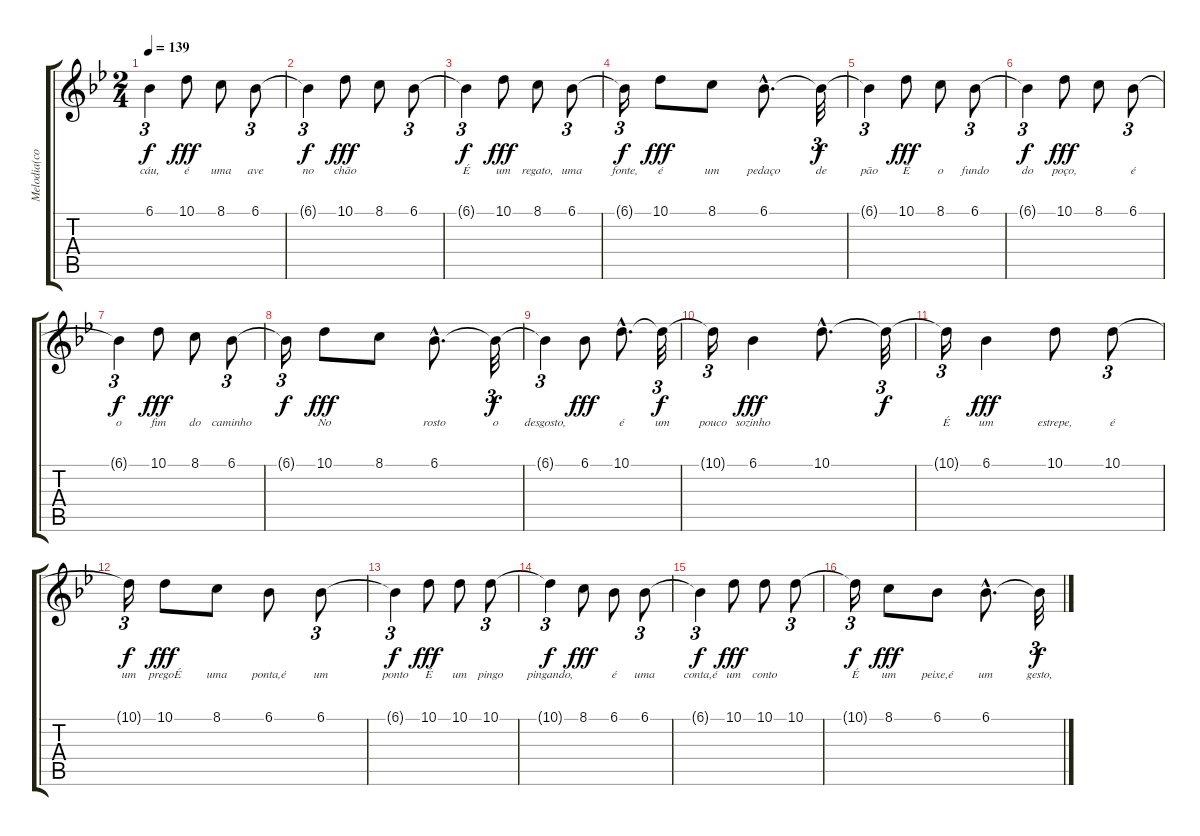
\track ("Melodia(com letra)" "Melodia(co") {instrument synthstrings1}
\staff {score tabs}
\tuning (E4 B3 G3 D3 A2 E2) {hide}
\ts (2 4)
\tempo 139
\clef g2
\ks bb
6.1{t}.4{tu (3 2) lyrics (0 "cáu,") lyrics (1 "") lyrics (2 "") lyrics (3 "") lyrics (4 "") dy f} 10.1.8{lyrics (0 "é") lyrics (1 "") lyrics (2 "") lyrics (3 "") lyrics (4 "") dy fff} 8.1.8{lyrics (0 "uma") lyrics (1 "") lyrics (2 "") lyrics (3 "") lyrics (4 "")} 6.1.8{tu (3 2) lyrics (0 "ave") lyrics (1 "") lyrics (2 "") lyrics (3 "") lyrics (4 "")} |
6.1{t}.4{tu (3 2) lyrics (0 "no") lyrics (1 "") lyrics (2 "") lyrics (3 "") lyrics (4 "") dy f} 10.1.8{lyrics (0 "chão") lyrics (1 "") lyrics (2 "") lyrics (3 "") lyrics (4 "") dy fff} 8.1.8{lyrics (0 "") lyrics (1 "") lyrics (2 "") lyrics (3 "") lyrics (4 "")} 6.1.8{tu (3 2) lyrics (0 "") lyrics (1 "") lyrics (2 "") lyrics (3 "") lyrics (4 "")} |
6.1{t}.4{tu (3 2) lyrics (0 "É") lyrics (1 "") lyrics (2 "") lyrics (3 "") lyrics (4 "") dy f} 10.1.8{lyrics (0 "um") lyrics (1 "") lyrics (2 "") lyrics (3 "") lyrics (4 "") dy fff} 8.1.8{lyrics (0 "regato,") lyrics (1 "") lyrics (2 "") lyrics (3 "") lyrics (4 "")} 6.1.8{tu (3 2) lyrics (0 "uma") lyrics (1 "") lyrics (2 "") lyrics (3 "") lyrics (4 "")} |
6.1{t}.16{tu (3 2) lyrics (0 "fonte,") lyrics (1 "") lyrics (2 "") lyrics (3 "") lyrics (4 "") dy f} 10.1.8{lyrics (0 "é") lyrics (1 "") lyrics (2 "") lyrics (3 "") lyrics (4 "") dy fff} 8.1.8{lyrics (0 "um") lyrics (1 "") lyrics (2 "") lyrics (3 "") lyrics (4 "")} 6.1{hac}.8{d lyrics (0 "pedaço") lyrics (1 "") lyrics (2 "") lyrics (3 "") lyrics (4 "")} 6.1{t}.32{tu (3 2) lyrics (0 "de") lyrics (1 "") lyrics (2 "") lyrics (3 "") lyrics (4 "") dy f} |
6.1{t}.4{tu (3 2) lyrics (0 "pão") lyrics (1 "") lyrics (2 "") lyrics (3 "") lyrics (4 "")} 10.1.8{lyrics (0 "É") lyrics (1 "") lyrics (2 "") lyrics (3 "") lyrics (4 "") dy fff} 8.1.8{lyrics (0 "o") lyrics (1 "") lyrics (2 "") lyrics (3 "") lyrics (4 "")} 6.1.8{tu (3 2) lyrics (0 "fundo") lyrics (1 "") lyrics (2 "") lyrics (3 "") lyrics (4 "")} |
6.1{t}.4{tu (3 2) lyrics (0 "do") lyrics (1 "") lyrics (2 "") lyrics (3 "") lyrics (4 "") dy f} 10.1.8{lyrics (0 "poço,") lyrics (1 "") lyrics (2 "") lyrics (3 "") lyrics (4 "") dy fff} 8.1.8{lyrics (0 "") lyrics (1 "") lyrics (2 "") lyrics (3 "") lyrics (4 "")} 6.1.8{tu (3 2) lyrics (0 "é") lyrics (1 "") lyrics (2 "") lyrics (3 "") lyrics (4 "")} |
6.1{t}.4{tu (3 2) lyrics (0 "o") lyrics (1 "") lyrics (2 "") lyrics (3 "") lyrics (4 "") dy f} 10.1.8{lyrics (0 "fim") lyrics (1 "") lyrics (2 "") lyrics (3 "") lyrics (4 "") dy fff} 8.1.8{lyrics (0 "do") lyrics (1 "") lyrics (2 "") lyrics (3 "") lyrics (4 "")} 6.1.8{tu (3 2) lyrics (0 "caminho") lyrics (1 "") lyrics (2 "") lyrics (3 "") lyrics (4 "")} |
6.1{t}.16{tu (3 2) lyrics (0 "") lyrics (1 "") lyrics (2 "") lyrics (3 "") lyrics (4 "") dy f} 10.1.8{lyrics (0 "No") lyrics (1 "") lyrics (2 "") lyrics (3 "") lyrics (4 "") dy fff} 8.1.8{lyrics (0 "") lyrics (1 "") lyrics (2 "") lyrics (3 "") lyrics (4 "")} 6.1{hac}.8{d lyrics (0 "rosto") lyrics (1 "") lyrics (2 "") lyrics (3 "") lyrics (4 "")} 6.1{t}.32{tu (3 2) lyrics (0 "o") lyrics (1 "") lyrics (2 "") lyrics (3 "") lyrics (4 "") dy f} |
6.1{t}.4{tu (3 2) lyrics (0 "desgosto,") lyrics (1 "") lyrics (2 "") lyrics (3 "") lyrics (4 "")} 6.1.8{lyrics (0 "") lyrics (1 "") lyrics (2 "") lyrics (3 "") lyrics (4 "") dy fff} 10.1{hac}.8{d lyrics (0 "é") lyrics (1 "") lyrics (2 "") lyrics (3 "") lyrics (4 "")} 10.1{t}.32{tu (3 2) lyrics (0 "um") lyrics (1 "") lyrics (2 "") lyrics (3 "") lyrics (4 "") dy f} |
10.1{t}.16{tu (3 2) lyrics (0 "pouco") lyrics (1 "") lyrics (2 "") lyrics (3 "") lyrics (4 "")} 6.1.4{lyrics (0 "sozinho") lyrics (1 "") lyrics (2 "") lyrics (3 "") lyrics (4 "") dy fff} 10.1{hac}.8{d lyrics (0 "") lyrics (1 "") lyrics (2 "") lyrics (3 "") lyrics (4 "")} 10.1{t}.32{tu (3 2) lyrics (0 "") lyrics (1 "") lyrics (2 "") lyrics (3 "") lyrics (4 "") dy f} |
10.1{t}.16{tu (3 2) lyrics (0 "É") lyrics (1 "") lyrics (2 "") lyrics (3 "") lyrics (4 "")} 6.1.4{lyrics (0 "um") lyrics (1 "") lyrics (2 "") lyrics (3 "") lyrics (4 "") dy fff} 10.1.8{lyrics (0 "estrepe,") lyrics (1 "") lyrics (2 "") lyrics (3 "") lyrics (4 "")} 10.1.8{tu (3 2) lyrics (0 "é") lyrics (1 "") lyrics (2 "") lyrics (3 "") lyrics (4 "")} |
10.1{t}.16{tu (3 2) lyrics (0 "um") lyrics (1 "") lyrics (2 "") lyrics (3 "") lyrics (4 "") dy f} 10.1.8{lyrics (0 "pregoÉ") lyrics (1 "") lyrics (2 "") lyrics (3 "") lyrics (4 "") dy fff} 8.1.8{lyrics (0 "uma") lyrics (1 "") lyrics (2 "") lyrics (3 "") lyrics (4 "")} 6.1.8{lyrics (0 "ponta,é") lyrics (1 "") lyrics (2 "") lyrics (3 "") lyrics (4 "")} 6.1.8{tu (3 2) lyrics (0 "um") lyrics (1 "") lyrics (2 "") lyrics (3 "") lyrics (4 "")} |
6.1{t}.4{tu (3 2) lyrics (0 "ponto") lyrics (1 "") lyrics (2 "") lyrics (3 "") lyrics (4 "") dy f} 10.1.8{lyrics (0 "É") lyrics (1 "") lyrics (2 "") lyrics (3 "") lyrics (4 "") dy fff} 10.1.8{lyrics (0 "um") lyrics (1 "") lyrics (2 "") lyrics (3 "") lyrics (4 "")} 10.1.8{tu (3 2) lyrics (0 "pingo") lyrics (1 "") lyrics (2 "") lyrics (3 "") lyrics (4 "")} |
10.1{t}.4{tu (3 2) lyrics (0 "pingando,") lyrics (1 "") lyrics (2 "") lyrics (3 "") lyrics (4 "") dy f} 8.1.8{lyrics (0 "") lyrics (1 "") lyrics (2 "") lyrics (3 "") lyrics (4 "") dy fff} 6.1.8{lyrics (0 "é") lyrics (1 "") lyrics (2 "") lyrics (3 "") lyrics (4 "")} 6.1.8{tu (3 2) lyrics (0 "uma") lyrics (1 "") lyrics (2 "") lyrics (3 "") lyrics (4 "")} |
6.1{t}.4{tu (3 2) lyrics (0 "conta,é") lyrics (1 "") lyrics (2 "") lyrics (3 "") lyrics (4 "") dy f} 10.1.8{lyrics (0 "um") lyrics (1 "") lyrics (2 "") lyrics (3 "") lyrics (4 "") dy fff} 10.1.8{lyrics (0 "conto") lyrics (1 "") lyrics (2 "") lyrics (3 "") lyrics (4 "")} 10.1.8{tu (3 2) lyrics (0 "") lyrics (1 "") lyrics (2 "") lyrics (3 "") lyrics (4 "")} |
10.1{t}.16{tu (3 2) lyrics (0 "É") lyrics (1 "") lyrics (2 "") lyrics (3 "") lyrics (4 "") dy f} 8.1.8{lyrics (0 "um") lyrics (1 "") lyrics (2 "") lyrics (3 "") lyrics (4 "") dy fff} 6.1.8{lyrics (0 "peixe,é") lyrics (1 "") lyrics (2 "") lyrics (3 "") lyrics (4 "")} 6.1{hac}.8{d lyrics (0 "um") lyrics (1 "") lyrics (2 "") lyrics (3 "") lyrics (4 "")} 6.1{t}.32{tu (3 2) lyrics (0 "gesto,") lyrics (1 "") lyrics (2 "") lyrics (3 "") lyrics (4 "") dy f}
